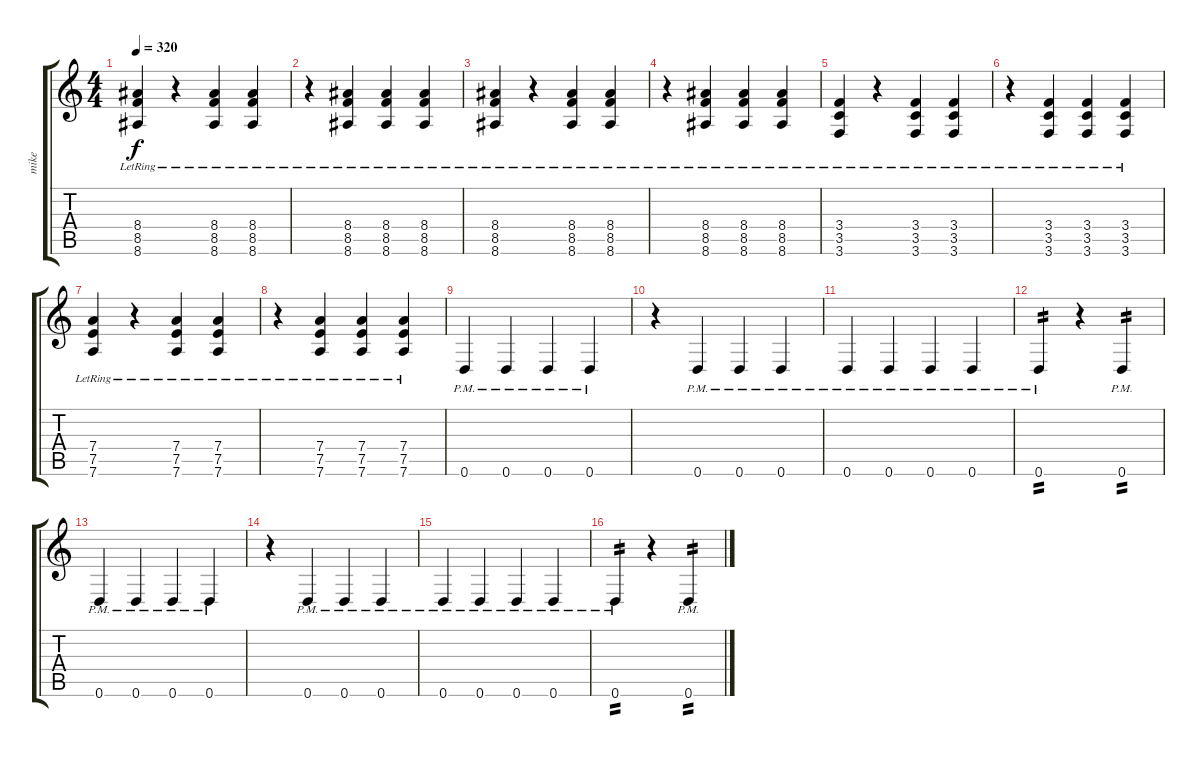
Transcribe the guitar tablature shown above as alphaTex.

\track ("mike" "mike") {instrument acousticguitarsteel}
\staff {score tabs}
\tuning (E4 B3 G3 D3 A2 D2) {hide}
\ts (4 4)
\tempo 320
\clef g2
\ks c
(8.4{lr} 8.5{lr} 8.6{lr}).4{dy f} r.4 (8.4{lr} 8.5{lr} 8.6{lr}).4 (8.4{lr} 8.5{lr} 8.6{lr}).4 |
r.4 (8.4{lr} 8.5{lr} 8.6{lr}).4 (8.4{lr} 8.5{lr} 8.6{lr}).4 (8.4{lr} 8.5{lr} 8.6{lr}).4 |
(8.4{lr} 8.5{lr} 8.6{lr}).4 r.4 (8.4{lr} 8.5{lr} 8.6{lr}).4 (8.4{lr} 8.5{lr} 8.6{lr}).4 |
r.4 (8.4{lr} 8.5{lr} 8.6{lr}).4 (8.4{lr} 8.5{lr} 8.6{lr}).4 (8.4{lr} 8.5{lr} 8.6{lr}).4 |
(3.4{lr} 3.5{lr} 3.6{lr}).4 r.4 (3.4{lr} 3.5{lr} 3.6{lr}).4 (3.4{lr} 3.5{lr} 3.6{lr}).4 |
r.4 (3.4{lr} 3.5{lr} 3.6{lr}).4 (3.4{lr} 3.5{lr} 3.6{lr}).4 (3.4{lr} 3.5{lr} 3.6{lr}).4 |
(7.4{lr} 7.5{lr} 7.6{lr}).4 r.4 (7.4{lr} 7.5{lr} 7.6{lr}).4 (7.4{lr} 7.5{lr} 7.6{lr}).4 |
r.4 (7.4{lr} 7.5{lr} 7.6{lr}).4 (7.4{lr} 7.5{lr} 7.6{lr}).4 (7.4{lr} 7.5{lr} 7.6{lr}).4 |
0.6{pm}.4 0.6{pm}.4 0.6{pm}.4 0.6{pm}.4 |
r.4 0.6{pm}.4 0.6{pm}.4 0.6{pm}.4 |
0.6{pm}.4 0.6{pm}.4 0.6{pm}.4 0.6{pm}.4 |
0.6{pm}.4{tp 2} r.4 0.6{pm}.4{tp 2} |
0.6{pm}.4 0.6{pm}.4 0.6{pm}.4 0.6{pm}.4 |
r.4 0.6{pm}.4 0.6{pm}.4 0.6{pm}.4 |
0.6{pm}.4 0.6{pm}.4 0.6{pm}.4 0.6{pm}.4 |
0.6{pm}.4{tp 2} r.4 0.6{pm}.4{tp 2}
